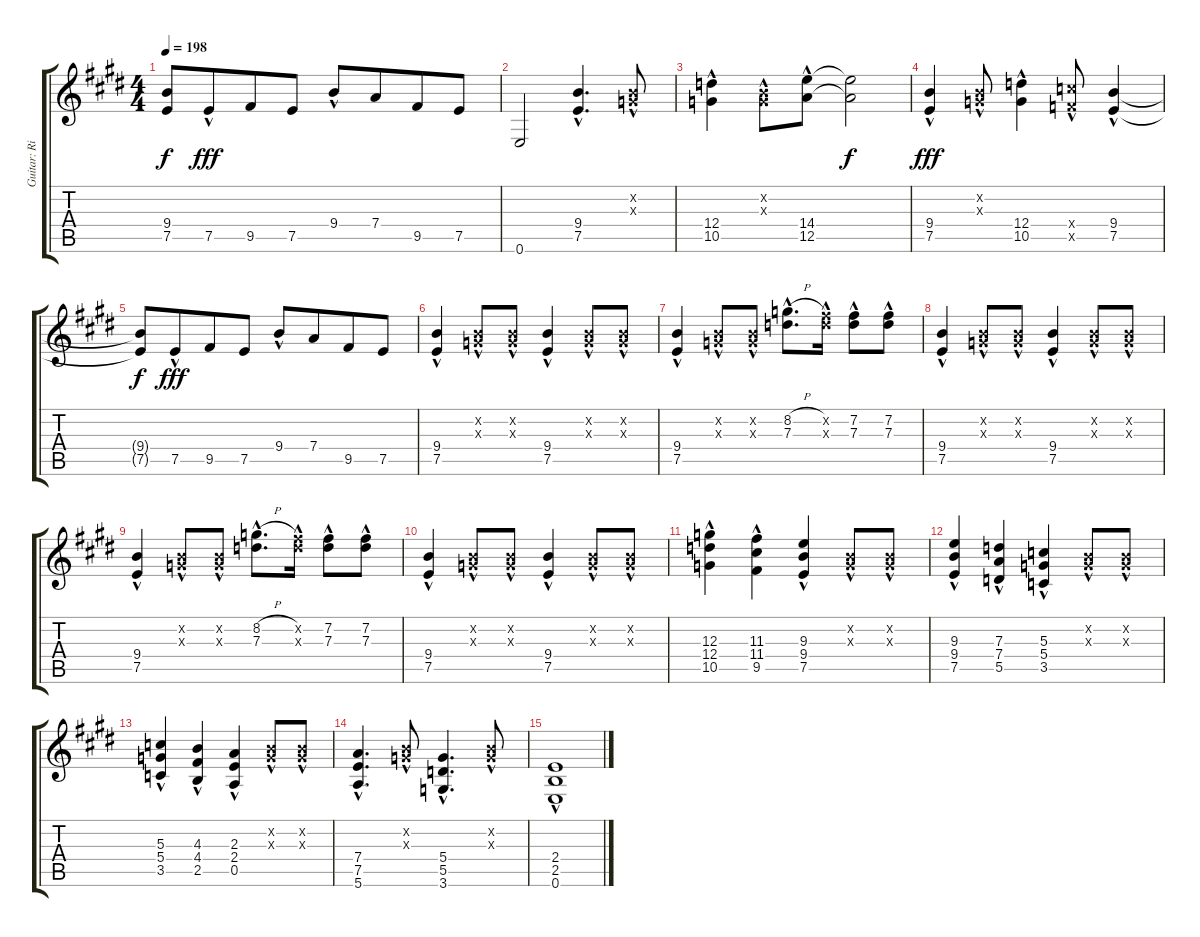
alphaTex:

\track ("Guitar: Rik" "Guitar: Ri") {instrument distortionguitar}
\staff {score tabs}
\tuning (E4 B3 G3 D3 A2 E2) {hide}
\ts (4 4)
\tempo 198
\clef g2
\ks e
(9.4{t} 7.5{t}).8{dy f} 7.5{hac}.8{dy fff beam merge} 9.5.8 7.5.8 9.4{hac}.8{beam merge} 7.4.8{beam merge} 9.5.8{beam merge} 7.5.8 |
0.6.2 (9.4{hac} 7.5{hac}).4{d} (0.2{hac x} 0.3{hac x}).8 |
(12.4{hac} 10.5{hac}).4 (0.2{hac x} 0.3{hac x}).8 (14.4{hac} 12.5{hac}).8 (14.4{t} 12.5{t}).2{dy f} |
(9.4{hac} 7.5{hac}).4{dy fff} (0.2{hac x} 0.3{hac x}).8 (12.4{hac} 10.5{hac}).4 (10.4{hac x} 8.5{hac x}).8 (9.4{hac} 7.5{hac}).4 |
(9.4{t} 7.5{t}).8{dy f} 7.5{hac}.8{dy fff beam merge} 9.5.8 7.5.8 9.4{hac}.8{beam merge} 7.4.8{beam merge} 9.5.8{beam merge} 7.5.8 |
(9.4{hac} 7.5{hac}).4 (0.2{hac x} 0.3{hac x}).8 (0.2{hac x} 0.3{hac x}).8 (9.4{hac} 7.5{hac}).4 (0.2{hac x} 0.3{hac x}).8 (0.2{hac x} 0.3{hac x}).8 |
(9.4{hac} 7.5{hac}).4 (0.2{hac x} 0.3{hac x}).8 (0.2{hac x} 0.3{hac x}).8 (8.2{h hac} 7.3{hac}).8{d} (7.2{hac x} 7.3{hac x}).16 (7.2{hac} 7.3{hac}).8 (7.2{hac} 7.3{hac}).8 |
(9.4{hac} 7.5{hac}).4 (0.2{hac x} 0.3{hac x}).8 (0.2{hac x} 0.3{hac x}).8 (9.4{hac} 7.5{hac}).4 (0.2{hac x} 0.3{hac x}).8 (0.2{hac x} 0.3{hac x}).8 |
(9.4{hac} 7.5{hac}).4 (0.2{hac x} 0.3{hac x}).8 (0.2{hac x} 0.3{hac x}).8 (8.2{h hac} 7.3{hac}).8{d} (7.2{hac x} 7.3{hac x}).16 (7.2{hac} 7.3{hac}).8 (7.2{hac} 7.3{hac}).8 |
(9.4{hac} 7.5{hac}).4 (0.2{hac x} 0.3{hac x}).8 (0.2{hac x} 0.3{hac x}).8 (9.4{hac} 7.5{hac}).4 (0.2{hac x} 0.3{hac x}).8 (0.2{hac x} 0.3{hac x}).8 |
(12.3{hac} 12.4{hac} 10.5{hac}).4 (11.3{hac} 11.4{hac} 9.5{hac}).4 (9.3{hac} 9.4{hac} 7.5{hac}).4 (0.2{hac x} 0.3{hac x}).8 (0.2{hac x} 0.3{hac x}).8 |
(9.3{hac} 9.4{hac} 7.5{hac}).4 (7.3{hac} 7.4{hac} 5.5{hac}).4 (5.3{hac} 5.4{hac} 3.5{hac}).4 (0.2{hac x} 0.3{hac x}).8 (0.2{hac x} 0.3{hac x}).8 |
(5.3{hac} 5.4{hac} 3.5{hac}).4 (4.3{hac} 4.4{hac} 2.5{hac}).4 (2.3{hac} 2.4{hac} 0.5{hac}).4 (0.2{hac x} 0.3{hac x}).8 (0.2{hac x} 0.3{hac x}).8 |
(7.4{hac} 7.5{hac} 5.6{hac}).4{d} (0.2{hac x} 0.3{hac x}).8 (5.4{hac} 5.5{hac} 3.6{hac}).4{d} (0.2{hac x} 0.3{hac x}).8 |
(2.4{hac} 2.5{hac} 0.6{hac}).1
